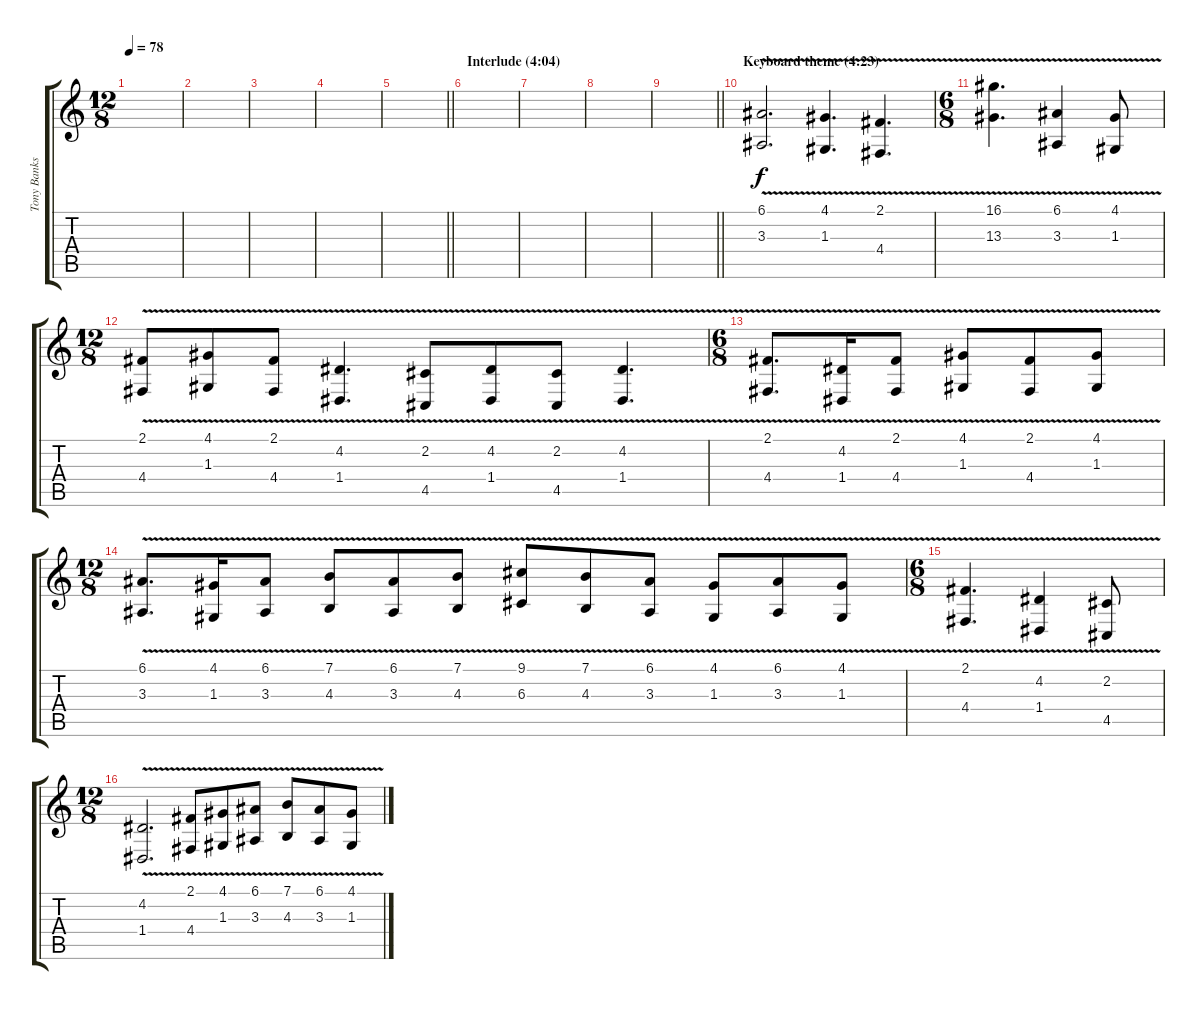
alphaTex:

\track ("Tony Banks (keyboard)" "Tony Banks") {instrument choiraahs}
\staff {score tabs}
\tuning (E4 B3 G3 D3 A2 E2) {hide}
\ts (12 8)
\tempo 78
\clef g2
\ks c
|
|
|
|
\barLineRight lightlight
|
\section ("" "Interlude (4:04)")
|
|
|
\barLineRight lightlight
|
\section ("" "Keyboard theme (4:23)")
(6.1{v} 3.3).2{d dy f volume 14} (4.1{v} 1.3).4{d} (2.1{v} 4.4).4{d} |
\ts (6 8)
(16.1{v} 13.3).4{d} (6.1{v} 3.3).4 (4.1{v} 1.3).8 |
\ts (12 8)
(2.1{v} 4.4).8 (4.1{v} 1.3).8 (2.1{v} 4.4).8 (4.2{v} 1.4).4{d} (2.2{v} 4.5).8 (4.2{v} 1.4).8 (2.2{v} 4.5).8 (4.2{v} 1.4).4{d} |
\ts (6 8)
(2.1{v} 4.4).8{d} (4.2{v} 1.4).16 (2.1{v} 4.4).8 (4.1{v} 1.3).8 (2.1{v} 4.4).8 (4.1{v} 1.3).8 |
\ts (12 8)
(6.1{v} 3.3).8{d} (4.1{v} 1.3).16 (6.1{v} 3.3).8 (7.1{v} 4.3).8 (6.1{v} 3.3).8 (7.1{v} 4.3).8 (9.1{v} 6.3).8 (7.1{v} 4.3).8 (6.1{v} 3.3).8 (4.1{v} 1.3).8 (6.1{v} 3.3).8 (4.1{v} 1.3).8 |
\ts (6 8)
(2.1{v} 4.4).4{d} (4.2{v} 1.4).4 (2.2{v} 4.5).8 |
\ts (12 8)
(4.2{v} 1.4).2{d} (2.1{v} 4.4).8 (4.1{v} 1.3).8 (6.1{v} 3.3).8 (7.1{v} 4.3).8 (6.1{v} 3.3).8 (4.1{v} 1.3).8
